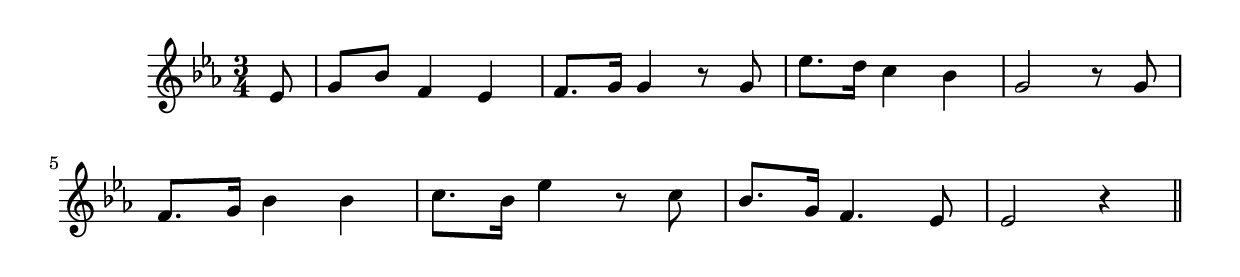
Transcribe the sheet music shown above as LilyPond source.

\version "2.14.0"
%{\header {
  title = "Chill Ether (Scotland)"
  composer = "anonymous"
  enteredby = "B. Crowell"
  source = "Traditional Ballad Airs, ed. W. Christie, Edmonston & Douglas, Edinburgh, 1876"
}%}
\score{{\key es \major
\time 3/4
%{\tempo 4=70
%}\relative es' {
  \partial 8
  es8 | g8 bes f4 es | f8. g16 g4 r8 g | es'8. d16 c4 bes | g2 r8 g8 |
        f8. g16 bes4 bes | c8. bes16 es4 r8 c | bes8. g16 f4. es8 | es2 r4 
  \bar "||"
}

}}